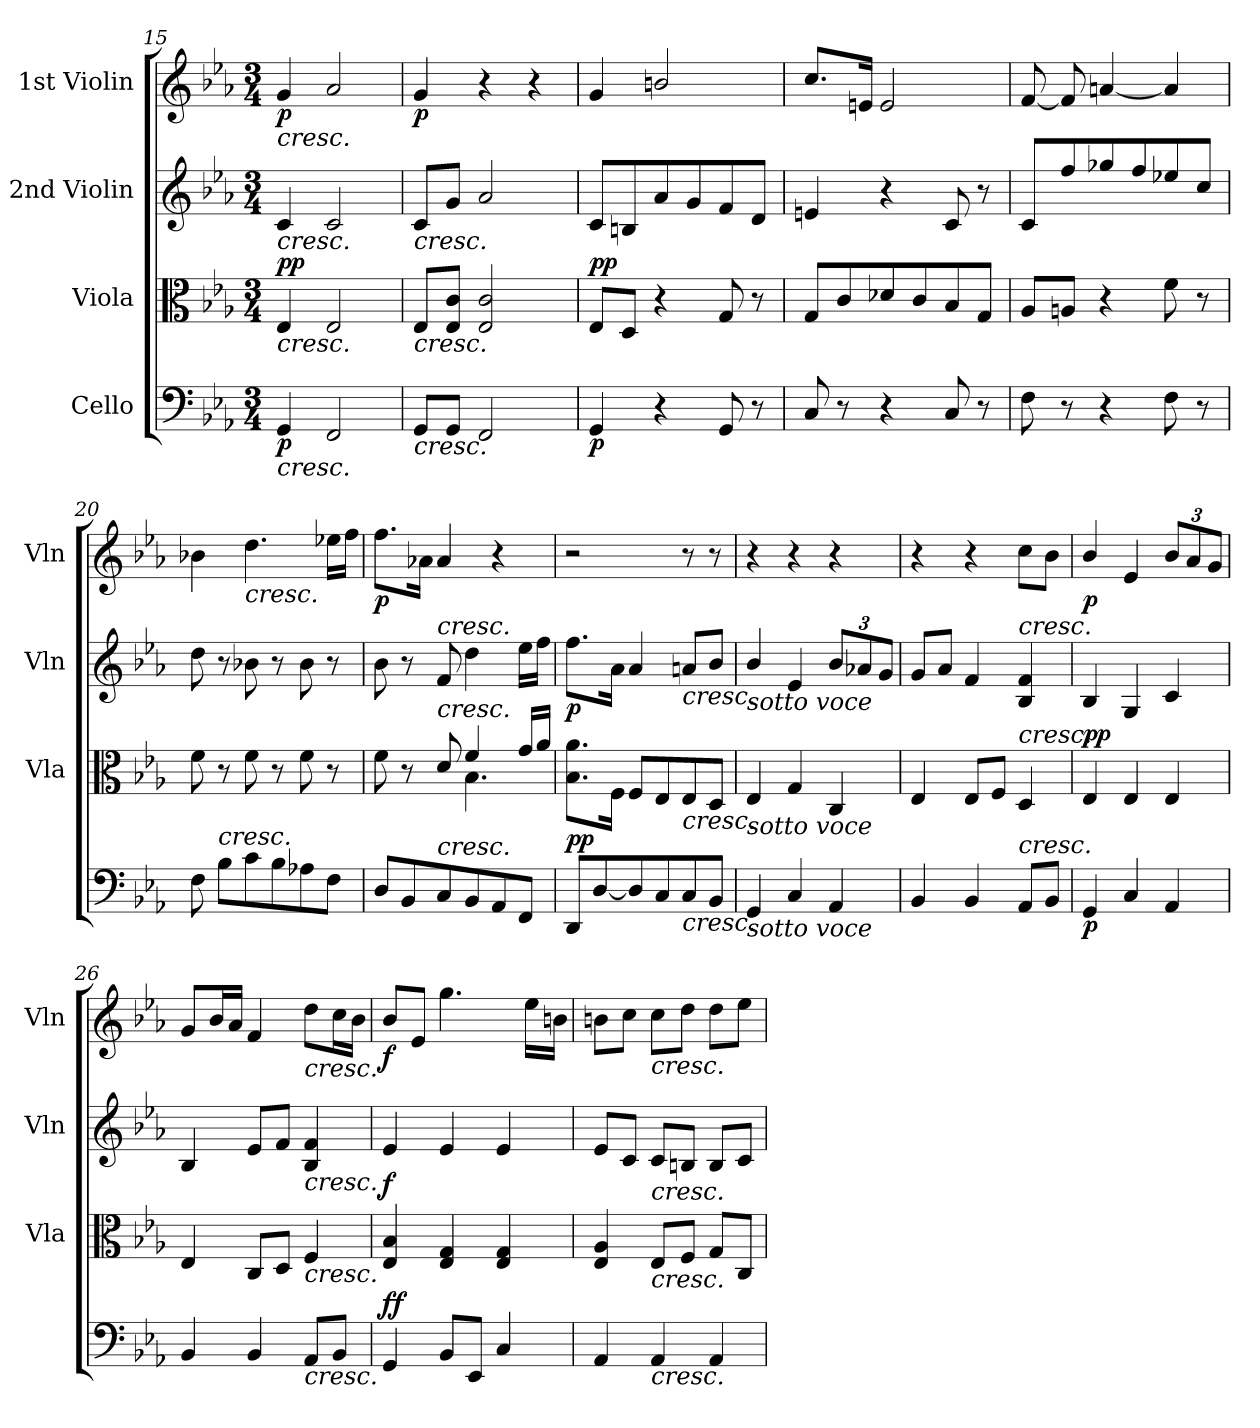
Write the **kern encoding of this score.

**kern	**dynam	**kern	**dynam	**kern	**dynam	**kern	**dynam
*part4	*part4	*part3	*part3	*part2	*part2	*part1	*part1
*staff4	*staff4	*staff3	*staff3	*staff2	*staff2	*staff1	*staff1
*I"Cello	*	*I"Viola	*	*I"2nd Violin	*	*I"1st Violin	*
*	*	*I'Vla	*	*I'Vln	*	*I'Vln	*
*clefF4	*	*clefC3	*	*clefG2	*	*clefG2	*
*k[b-e-a-]	*	*k[b-e-a-]	*	*k[b-e-a-]	*	*k[b-e-a-]	*
*E-:	*	*E-:	*	*E-:	*	*E-:	*
*M3/4	*	*M3/4	*	*M3/4	*	*M3/4	*
=15	=15	=15	=15	=15	=15	=15	=15
!	!	!	!	!	!	!LO:TX:b:i:t=cresc.	!
!	!	!	!	!LO:TX:b:i:t=cresc.	!	!	!
!	!	!LO:TX:b:i:t=cresc.	!	!	!	!	!
!LO:TX:b:i:t=cresc.	!	!	!	!	!	!	!
!	!LO:DY:b	!	!LO:DY:a	!	!	!	!
!	!	!	!LO:DY:n=1:b	!	!	!	!LO:DY:b
4GG/	p	4E-/	p p	4c/	.	4g/	p
2FF/	.	2E-/	.	2c/	.	2a-/	.
=16	=16	=16	=16	=16	=16	=16	=16
!	!	!	!	!LO:TX:b:i:t=cresc.	!	!	!
!	!	!LO:TX:b:i:t=cresc.	!	!	!	!	!
!LO:TX:b:i:t=cresc.	!	!	!	!	!	!	!
!	!	!	!	!	!	!	!LO:DY:b
8GG/L	.	8E-/L	.	8c/L	.	4g/	p
8GG/J	.	8E-/ 8c/J	.	8g/J	.	.	.
2FF/	.	2E-/ 2c/	.	2a-/	.	4r	.
.	.	.	.	.	.	4r	.
=17	=17	=17	=17	=17	=17	=17	=17
!	!LO:DY:b	!	!LO:DY:b	!	!	!	!
!	!	!	!LO:DY:n=1:a	!	!	!	!
4GG/	p	8E-/L	p p	8c/L	.	4g/	.
.	.	8D/J	.	8Bn/	.	.	.
4r	.	4r	.	8a-/	.	2bn/	.
.	.	.	.	8g/	.	.	.
8GG/	.	8G/	.	8f/	.	.	.
8r	.	8r	.	8d/J	.	.	.
=18	=18	=18	=18	=18	=18	=18	=18
8C/	.	8G/L	.	4en/	.	8.cc/L	.
8r	.	8c/	.	.	.	.	.
.	.	.	.	.	.	16en/Jk	.
4r	.	8d-X/	.	4r	.	2e/	.
.	.	8c/	.	.	.	.	.
8C/	.	8B-/	.	8c/	.	.	.
8r	.	8G/J	.	8r	.	.	.
=19	=19	=19	=19	=19	=19	=19	=19
8F\	.	8A-/L	.	8c/L	.	[8f/	.
8r	.	8An/J	.	8ff/	.	8f/]	.
4r	.	4r	.	8gg-X/	.	[4an/	.
.	.	.	.	8ff/	.	.	.
8F\	.	8f\	.	8ee-X/	.	4a/]	.
8r	.	8r	.	8cc/J	.	.	.
=20	=20	=20	=20	=20	=20	=20	=20
8F\	.	8f\	.	8dd\	.	4b-X\	.
!LO:TX:a:i:t=cresc.	!	!	!	!	!	!	!
8B-\L	.	8r	.	8r	.	.	.
!	!	!	!	!	!	!LO:TX:b:i:t=cresc.	!
8c\	.	8f\	.	8b-X\	.	4.dd\	.
8B-\	.	8r	.	8r	.	.	.
8A-X\	.	8f\	.	8b-\	.	.	.
8F\J	.	8r	.	8r	.	16ee-X\LL	.
.	.	.	.	.	.	16ff\JJ	.
=21	=21	=21	=21	=21	=21	=21	=21
*	*	*^	*	*	*	*	*
!	!	!	!	!	!	!	!	!LO:DY:b
8D/L	.	8f\	4.ryy	.	8b-\	.	8.ff\L	p
8BB-/	.	8r	.	.	8r	.	.	.
.	.	.	.	.	.	.	16a-X\Jk	.
!	!	!	!	!	!LO:TX:a:i:t=cresc.	!	!	!
!	!	!LO:TX:a:i:t=cresc.	!	!	!	!	!	!
!LO:TX:a:i:t=cresc.	!	!	!	!	!	!	!	!
8C/	.	8d/	.	.	8f/	.	4a-/	.
8BB-/	.	4f/	4.B-\	.	4dd\	.	.	.
8AA-/	.	.	.	.	.	.	4r	.
8FF/J	.	16g/LL	.	.	16ee-\LL	.	.	.
.	.	16a-/JJ	.	.	16ff\JJ	.	.	.
*	*	*v	*v	*	*	*	*	*
=22	=22	=22	=22	=22	=22	=22	=22
!	!LO:DY:b	!	!	!	!	!	!
!	!LO:DY:n=1:a	!	!	!	!LO:DY:b	!	!
8DD/L	p p	8.B-\ 8.a-\L	.	8.ff\L	p	2r	.
[8D/	.	.	.	.	.	.	.
.	.	16F\Jk	.	16a-\Jk	.	.	.
8D/]	.	8F/L	.	4a-/	.	.	.
8C/	.	8E-/	.	.	.	.	.
!	!	!	!	!LO:TX:b:i:t=cresc.	!	!	!
!	!	!LO:TX:b:i:t=cresc.	!	!	!	!	!
!LO:TX:b:i:t=cresc.	!	!	!	!	!	!	!
8C/	.	8E-/	.	8an/L	.	8r	.
8BB-/J	.	8D/J	.	8b-/J	.	8r	.
=23	=23	=23	=23	=23	=23	=23	=23
!	!	!	!	!LO:TX:b:i:t=sotto voce	!	!	!
!	!	!LO:TX:b:i:t=sotto voce	!	!	!	!	!
!LO:TX:b:i:t=sotto voce	!	!	!	!	!	!	!
4GG/	.	4E-/	.	4b-/	.	4r	.
4C/	.	4G/	.	4e-/	.	4r	.
*	*	*	*	*Xbrackettup	*	*	*
4AA-/	.	4C/	.	12b-/L	.	4r	.
.	.	.	.	12a-X/	.	.	.
.	.	.	.	12g/J	.	.	.
=24	=24	=24	=24	=24	=24	=24	=24
4BB-/	.	4E-/	.	8g/L	.	4r	.
.	.	.	.	8a-/J	.	.	.
4BB-/	.	8E-/L	.	4f/	.	4r	.
.	.	8F/J	.	.	.	.	.
!	!	!	!	!LO:TX:a:i:t=cresc.	!	!	!
!	!	!LO:TX:a:i:t=cresc.	!	!	!	!	!
!LO:TX:a:i:t=cresc.	!	!	!	!	!	!	!
8AA-/L	.	4D/	.	4B-/ 4f/	.	8cc\L	.
8BB-/J	.	.	.	.	.	8b-\J	.
=25	=25	=25	=25	=25	=25	=25	=25
!	!LO:DY:b	!	!LO:DY:a	!	!	!	!
!	!	!	!LO:DY:n=1:b	!	!	!	!LO:DY:b
4GG/	p	4E-/	p p	4B-/	.	4b-/	p
4C/	.	4E-/	.	4G/	.	4e-/	.
*	*	*	*	*	*	*Xbrackettup	*
4AA-/	.	4E-/	.	4c/	.	12b-/L	.
.	.	.	.	.	.	12a-/	.
.	.	.	.	.	.	12g/J	.
=26	=26	=26	=26	=26	=26	=26	=26
4BB-/	.	4E-/	.	4B-/	.	8g/L	.
.	.	.	.	.	.	16b-/L	.
.	.	.	.	.	.	16a-/JJ	.
4BB-/	.	8C/L	.	8e-/L	.	4f/	.
.	.	8D/J	.	8f/J	.	.	.
!	!	!	!	!	!	!LO:TX:b:i:t=cresc.	!
!	!	!	!	!LO:TX:b:i:t=cresc.	!	!	!
!	!	!LO:TX:b:i:t=cresc.	!	!	!	!	!
!LO:TX:b:i:t=cresc.	!	!	!	!	!	!	!
8AA-/L	.	4F/	.	4B-/ 4f/	.	8dd\L	.
8BB-/J	.	.	.	.	.	16cc\L	.
.	.	.	.	.	.	16b-\JJ	.
=27	=27	=27	=27	=27	=27	=27	=27
!	!LO:DY:b	!	!	!	!	!	!
!	!LO:DY:n=1:a	!	!LO:DY:a	!	!	!	!LO:DY:b
4GG/	f f	4E-/ 4B-/	f	4e-/	.	8b-/L	f
.	.	.	.	.	.	8e-/J	.
8BB-/L	.	4E-/ 4G/	.	4e-/	.	4.gg\	.
8EE-/J	.	.	.	.	.	.	.
4C/	.	4E-/ 4G/	.	4e-/	.	.	.
.	.	.	.	.	.	16ee-\LL	.
.	.	.	.	.	.	16bn\JJ	.
=28	=28	=28	=28	=28	=28	=28	=28
4AA-/	.	4E-/ 4A-/	.	8e-/L	.	8bn\L	.
.	.	.	.	8c/J	.	8cc\J	.
!	!	!	!	!	!	!LO:TX:b:i:t=cresc.	!
!	!	!	!	!LO:TX:b:i:t=cresc.	!	!	!
!	!	!LO:TX:b:i:t=cresc.	!	!	!	!	!
!LO:TX:b:i:t=cresc.	!	!	!	!	!	!	!
4AA-/	.	8E-/L	.	8c/L	.	8cc\L	.
.	.	8F/J	.	8Bn/J	.	8dd\J	.
4AA-/	.	8G/L	.	8B/L	.	8dd\L	.
.	.	8C/J	.	8c/J	.	8ee-\J	.
=	=	=	=	=	=	=	=
*-	*-	*-	*-	*-	*-	*-	*-
